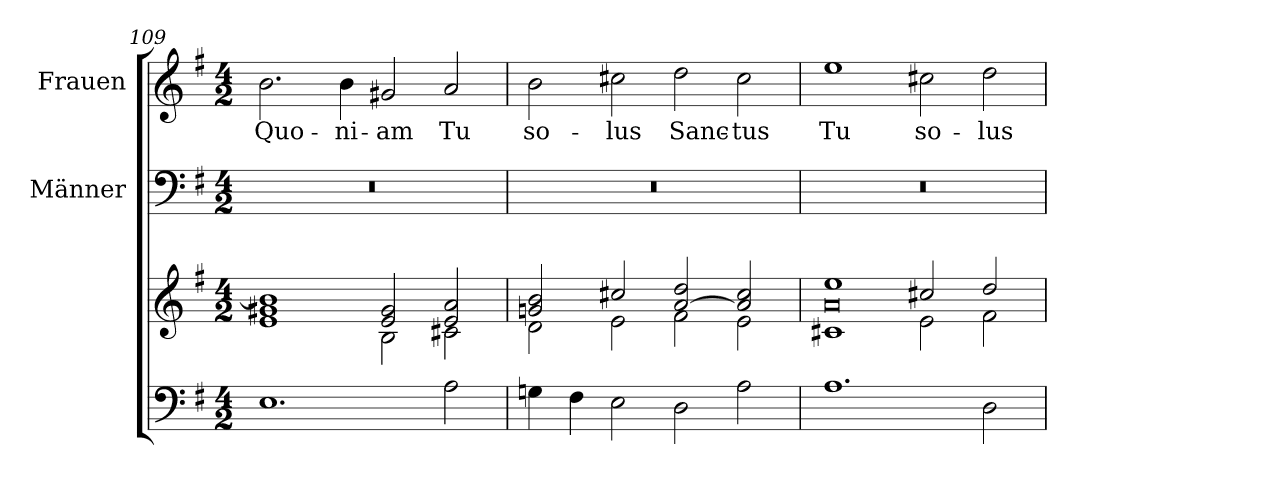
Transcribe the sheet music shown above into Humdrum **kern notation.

**kern	**kern	**kern	**kern	**text
*part3	*part3	*part2	*part1	*part1
*staff4	*staff3	*staff2	*staff1	*staff1
*	*	*I"Männer	*I"Frauen	*
*clefF4	*clefG2	*clefF4	*clefG2	*
*k[f#]	*k[f#]	*k[f#]	*k[f#]	*
*G:	*G:	*G:	*G:	*
*M4/2	*M4/2	*M4/2	*M4/2	*
=109	=109	=109	=109	=109
*	*^	*	*	*
!	!	!	!	!	!LO:LY:b
1.E	1g#X 1b]	1e	0r	2.b\	Quo-
!	!	!	!	!	!LO:LY:b
.	.	.	.	4b\	-ni-
!	!	!	!	!	!LO:LY:b
.	2e/ 2g#/	2B\	.	2g#X/	-am
!	!	!	!	!	!LO:LY:b
2A\	2e/ 2a/	2c#X\	.	2a/	Tu
!!LO:LB:g=z
=110	=110	=110	=110	=110	=110
!	!	!	!	!	!LO:LY:b
4Gn\	2gn/ 2b/	2d\	0r	2b\	so-
4F#\	.	.	.	.	.
!	!	!	!	!	!LO:LY:b
2E\	2cc#X/	2e\	.	2cc#X\	-lus
!	!	!	!	!	!LO:LY:b
2D\	[>2a/ 2dd/	2f#\	.	2dd\	Sanc-
!	!	!	!	!	!LO:LY:b
2A\	2a/] 2cc#/	2e\	.	2cc#\	-tus
=111	=111	=111	=111	=111	=111
*	*	*^	*	*	*
!	!	!	!	!	!	!LO:LY:b
1.A	1ee	1c#X	0a	0r	1ee	Tu
!	!	!	!	!	!	!LO:LY:b
.	2cc#X/	2e\	.	.	2cc#X\	so-
!	!	!	!	!	!	!LO:LY:b
2D\	2dd/	2f#\	.	.	2dd\	-lus
*	*v	*v	*v	*	*	*
=	=	=	=	=
*-	*-	*-	*-	*-
